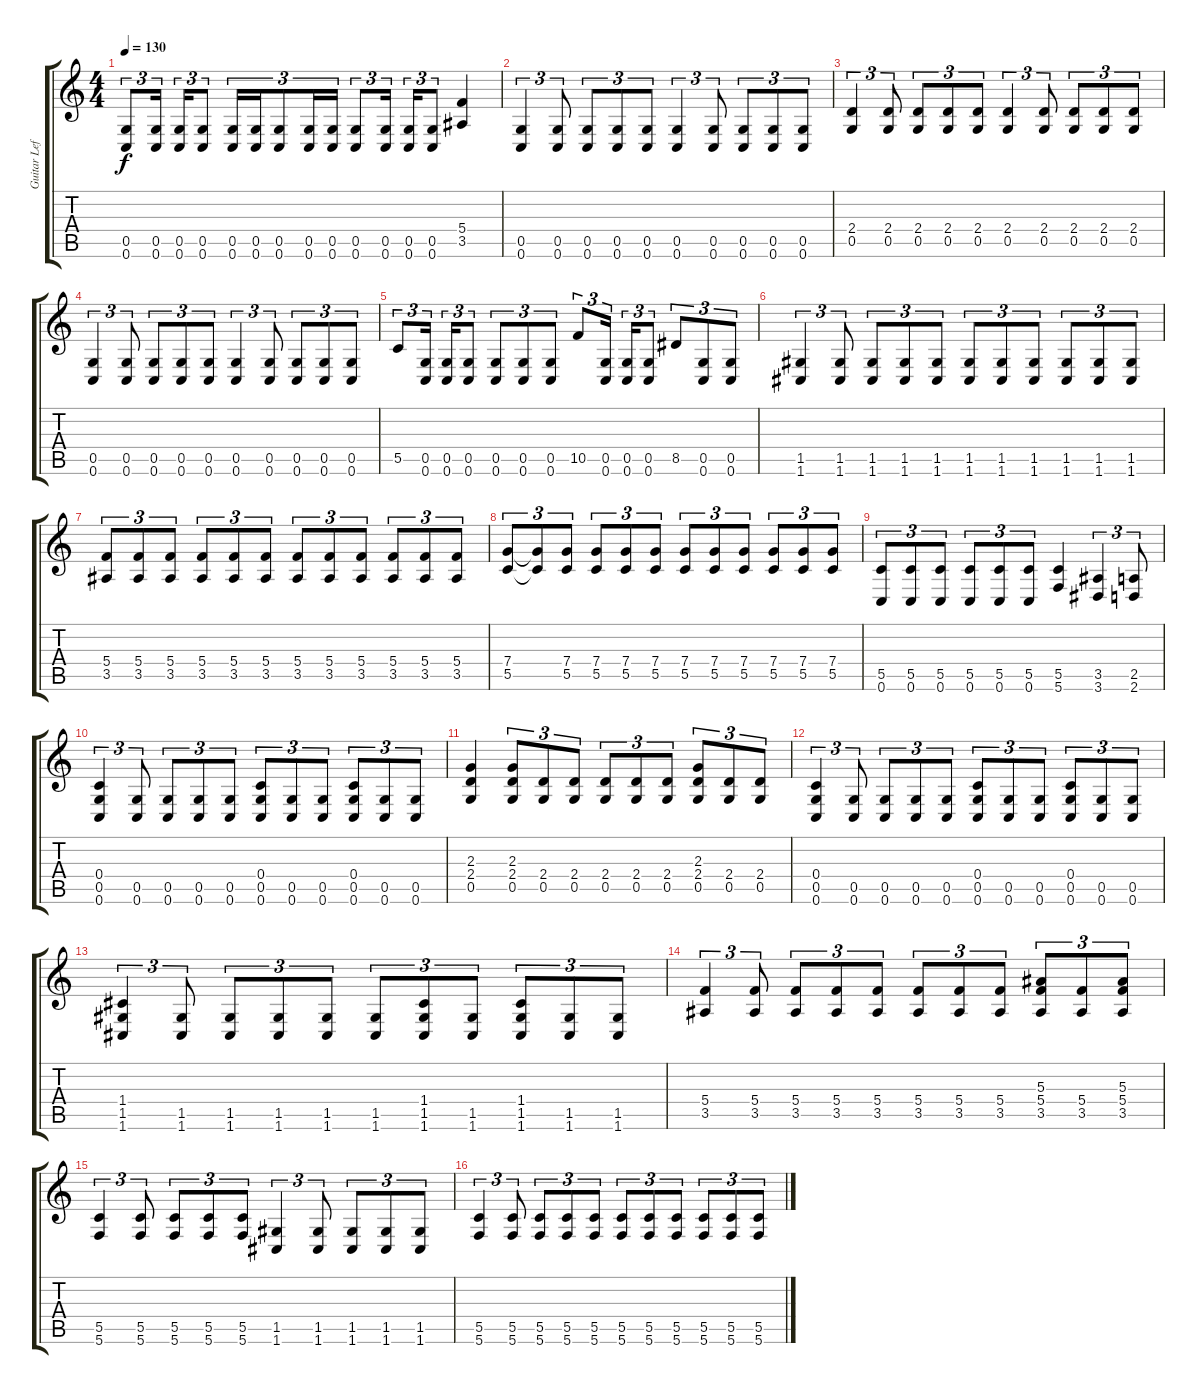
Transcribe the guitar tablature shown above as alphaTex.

\track ("Guitar Left" "Guitar Lef") {instrument distortionguitar}
\staff {score tabs}
\tuning (D4 A3 F3 C3 G2 C2) {hide}
\ts (4 4)
\tempo 130
\clef g2
\ks c
(0.5 0.6).8{tu (3 2) dy f} (0.5 0.6).16{tu (3 2)} (0.5 0.6).16{tu (3 2)} (0.5 0.6).8{tu (3 2)} (0.5 0.6).16{tu (3 2)} (0.5 0.6).16{tu (3 2)} (0.5 0.6).8{tu (3 2)} (0.5 0.6).16{tu (3 2)} (0.5 0.6).16{tu (3 2)} (0.5 0.6).8{tu (3 2)} (0.5 0.6).16{tu (3 2)} (0.5 0.6).16{tu (3 2)} (0.5 0.6).8{tu (3 2)} (5.4 3.5).4 |
(0.5 0.6).4{tu (3 2)} (0.5 0.6).8{tu (3 2)} (0.5 0.6).8{tu (3 2)} (0.5 0.6).8{tu (3 2)} (0.5 0.6).8{tu (3 2)} (0.5 0.6).4{tu (3 2)} (0.5 0.6).8{tu (3 2)} (0.5 0.6).8{tu (3 2)} (0.5 0.6).8{tu (3 2)} (0.5 0.6).8{tu (3 2)} |
(2.4 0.5).4{tu (3 2)} (2.4 0.5).8{tu (3 2)} (2.4 0.5).8{tu (3 2)} (2.4 0.5).8{tu (3 2)} (2.4 0.5).8{tu (3 2)} (2.4 0.5).4{tu (3 2)} (2.4 0.5).8{tu (3 2)} (2.4 0.5).8{tu (3 2)} (2.4 0.5).8{tu (3 2)} (2.4 0.5).8{tu (3 2)} |
(0.5 0.6).4{tu (3 2)} (0.5 0.6).8{tu (3 2)} (0.5 0.6).8{tu (3 2)} (0.5 0.6).8{tu (3 2)} (0.5 0.6).8{tu (3 2)} (0.5 0.6).4{tu (3 2)} (0.5 0.6).8{tu (3 2)} (0.5 0.6).8{tu (3 2)} (0.5 0.6).8{tu (3 2)} (0.5 0.6).8{tu (3 2)} |
5.5.8{tu (3 2)} (0.5 0.6).16{tu (3 2)} (0.5 0.6).16{tu (3 2)} (0.5 0.6).8{tu (3 2)} (0.5 0.6).8{tu (3 2)} (0.5 0.6).8{tu (3 2)} (0.5 0.6).8{tu (3 2)} 10.5.8{tu (3 2)} (0.5 0.6).16{tu (3 2)} (0.5 0.6).16{tu (3 2)} (0.5 0.6).8{tu (3 2)} 8.5.8{tu (3 2)} (0.5 0.6).8{tu (3 2)} (0.5 0.6).8{tu (3 2)} |
(1.5 1.6).4{tu (3 2)} (1.5 1.6).8{tu (3 2)} (1.5 1.6).8{tu (3 2)} (1.5 1.6).8{tu (3 2)} (1.5 1.6).8{tu (3 2)} (1.5 1.6).8{tu (3 2)} (1.5 1.6).8{tu (3 2)} (1.5 1.6).8{tu (3 2)} (1.5 1.6).8{tu (3 2)} (1.5 1.6).8{tu (3 2)} (1.5 1.6).8{tu (3 2)} |
(5.4 3.5).8{tu (3 2)} (5.4 3.5).8{tu (3 2)} (5.4 3.5).8{tu (3 2)} (5.4 3.5).8{tu (3 2)} (5.4 3.5).8{tu (3 2)} (5.4 3.5).8{tu (3 2)} (5.4 3.5).8{tu (3 2)} (5.4 3.5).8{tu (3 2)} (5.4 3.5).8{tu (3 2)} (5.4 3.5).8{tu (3 2)} (5.4 3.5).8{tu (3 2)} (5.4 3.5).8{tu (3 2)} |
(7.4 5.5).8{tu (3 2)} (7.4{t} 5.5{t}).8{tu (3 2)} (7.4 5.5).8{tu (3 2)} (7.4 5.5).8{tu (3 2)} (7.4 5.5).8{tu (3 2)} (7.4 5.5).8{tu (3 2)} (7.4 5.5).8{tu (3 2)} (7.4 5.5).8{tu (3 2)} (7.4 5.5).8{tu (3 2)} (7.4 5.5).8{tu (3 2)} (7.4 5.5).8{tu (3 2)} (7.4 5.5).8{tu (3 2)} |
(5.5 0.6).8{tu (3 2)} (5.5 0.6).8{tu (3 2)} (5.5 0.6).8{tu (3 2)} (5.5 0.6).8{tu (3 2)} (5.5 0.6).8{tu (3 2)} (5.5 0.6).8{tu (3 2)} (5.5 5.6).4 (3.5 3.6).4{tu (3 2)} (2.5 2.6).8{tu (3 2)} |
(0.4 0.5 0.6).4{tu (3 2)} (0.5 0.6).8{tu (3 2)} (0.5 0.6).8{tu (3 2)} (0.5 0.6).8{tu (3 2)} (0.5 0.6).8{tu (3 2)} (0.4 0.5 0.6).8{tu (3 2)} (0.5 0.6).8{tu (3 2)} (0.5 0.6).8{tu (3 2)} (0.4 0.5 0.6).8{tu (3 2)} (0.5 0.6).8{tu (3 2)} (0.5 0.6).8{tu (3 2)} |
(2.3 2.4 0.5).4 (2.3 2.4 0.5).8{tu (3 2)} (2.4 0.5).8{tu (3 2)} (2.4 0.5).8{tu (3 2)} (2.4 0.5).8{tu (3 2)} (2.4 0.5).8{tu (3 2)} (2.4 0.5).8{tu (3 2)} (2.3 2.4 0.5).8{tu (3 2)} (2.4 0.5).8{tu (3 2)} (2.4 0.5).8{tu (3 2)} |
(0.4 0.5 0.6).4{tu (3 2)} (0.5 0.6).8{tu (3 2)} (0.5 0.6).8{tu (3 2)} (0.5 0.6).8{tu (3 2)} (0.5 0.6).8{tu (3 2)} (0.4 0.5 0.6).8{tu (3 2)} (0.5 0.6).8{tu (3 2)} (0.5 0.6).8{tu (3 2)} (0.4 0.5 0.6).8{tu (3 2)} (0.5 0.6).8{tu (3 2)} (0.5 0.6).8{tu (3 2)} |
(1.4 1.5 1.6).4{tu (3 2)} (1.5 1.6).8{tu (3 2)} (1.5 1.6).8{tu (3 2)} (1.5 1.6).8{tu (3 2)} (1.5 1.6).8{tu (3 2)} (1.5 1.6).8{tu (3 2)} (1.4 1.5 1.6).8{tu (3 2)} (1.5 1.6).8{tu (3 2)} (1.4 1.5 1.6).8{tu (3 2)} (1.5 1.6).8{tu (3 2)} (1.5 1.6).8{tu (3 2)} |
(5.4 3.5).4{tu (3 2)} (5.4 3.5).8{tu (3 2)} (5.4 3.5).8{tu (3 2)} (5.4 3.5).8{tu (3 2)} (5.4 3.5).8{tu (3 2)} (5.4 3.5).8{tu (3 2)} (5.4 3.5).8{tu (3 2)} (5.4 3.5).8{tu (3 2)} (5.3 5.4 3.5).8{tu (3 2)} (5.4 3.5).8{tu (3 2)} (5.3 5.4 3.5).8{tu (3 2)} |
(5.5 5.6).4{tu (3 2)} (5.5 5.6).8{tu (3 2)} (5.5 5.6).8{tu (3 2)} (5.5 5.6).8{tu (3 2)} (5.5 5.6).8{tu (3 2)} (1.5 1.6).4{tu (3 2)} (1.5 1.6).8{tu (3 2)} (1.5 1.6).8{tu (3 2)} (1.5 1.6).8{tu (3 2)} (1.5 1.6).8{tu (3 2)} |
(5.5 5.6).4{tu (3 2)} (5.5 5.6).8{tu (3 2)} (5.5 5.6).8{tu (3 2)} (5.5 5.6).8{tu (3 2)} (5.5 5.6).8{tu (3 2)} (5.5 5.6).8{tu (3 2)} (5.5 5.6).8{tu (3 2)} (5.5 5.6).8{tu (3 2)} (5.5 5.6).8{tu (3 2)} (5.5 5.6).8{tu (3 2)} (5.5 5.6).8{tu (3 2)}
